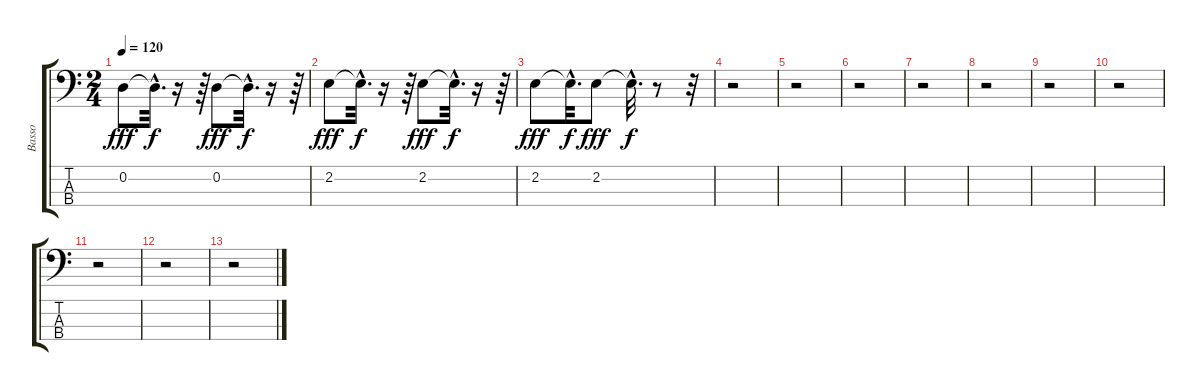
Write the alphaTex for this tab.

\track ("Basso" "Basso") {instrument electricbasspick}
\staff {score tabs}
\tuning (G2 D2 A1 E1) {hide}
\ts (2 4)
\tempo 120
\clef f4
\ks c
0.2.8{dy fff} 0.2{hac t}.32{d dy f} r.16 r.64 0.2.8{dy fff} 0.2{hac t}.32{d dy f} r.16 r.64 |
2.2.8{dy fff} 2.2{hac t}.32{d dy f} r.16 r.64 2.2.8{dy fff} 2.2{hac t}.32{d dy f} r.16 r.64 |
2.2.8{dy fff} 2.2{hac t}.32{d dy f} 2.2.8{dy fff} 2.2{hac t}.32{d dy f} r.8 r.32 |
r.2 |
r.2 |
r.2 |
r.2 |
r.2 |
r.2 |
r.2 |
r.2 |
r.2 |
r.2
